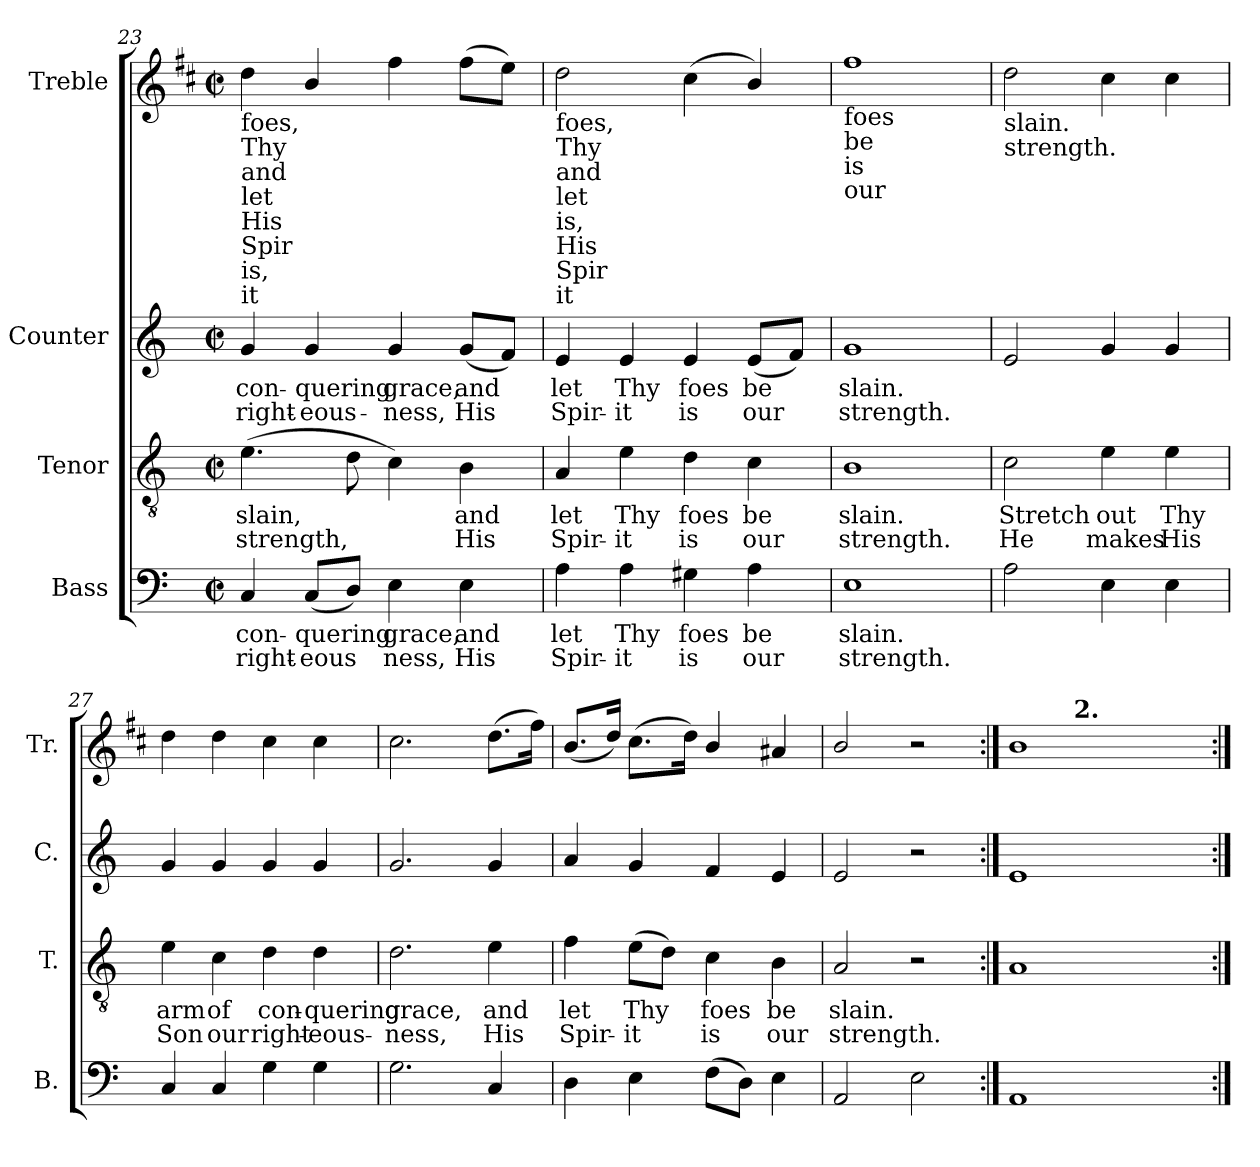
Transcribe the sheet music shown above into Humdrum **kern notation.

**kern	**text	**text	**kern	**text	**text	**kern	**text	**text	**kern
*part4	*part4	*part4	*part3	*part3	*part3	*part2	*part2	*part2	*part1
*staff4	*staff4	*staff4	*staff3	*staff3	*staff3	*staff2	*staff2	*staff2	*staff1
*I"Bass	*	*	*I"Tenor	*	*	*I"Counter	*	*	*I"Treble
*I'B.	*	*	*I'T.	*	*	*I'C.	*	*	*I'Tr.
*clefF4	*	*	*clefGv2	*	*	*clefG2	*	*	*clefG2
*	*	*	*	*	*	*	*	*	*ITrd1c2
*k[]	*	*	*k[]	*	*	*k[]	*	*	*k[]
*C:	*	*	*C:	*	*	*C:	*	*	*C:
*M2/2	*	*	*M2/2	*	*	*M2/2	*	*	*M2/2
*met(c|)	*	*	*met(c|)	*	*	*met(c|)	*	*	*met(c|)
=23	=23	=23	=23	=23	=23	=23	=23	=23	=23
!	!	!	!	!	!	!	!	!	!LO:TX:b:t=foes,
!	!	!	!	!	!	!	!	!	!LO:TX:b:t=Thy
!	!	!	!	!	!	!	!	!	!LO:TX:b:t=and
!	!	!	!	!	!	!	!	!	!LO:TX:b:t=let
!	!	!	!	!	!	!	!	!	!LO:TX:b:t=His
!	!	!	!	!	!	!	!	!	!LO:TX:b:t=Spir
!	!	!	!	!	!	!	!	!	!LO:TX:b:t=is,
!	!	!	!	!	!	!	!	!	!LO:TX:b:t=it
!	!LO:LY:b:cj	!LO:LY:b:cj	!	!LO:LY:b:cj	!LO:LY:b:cj	!	!LO:LY:b:cj	!LO:LY:b:cj	!
4C/	con-	-right-	(>4.e\	slain,	strength,	4g/	con-	-right-	4cc\
!	!LO:LY:b:cj	!LO:LY:b:cj	!	!	!	!	!LO:LY:b:cj	!LO:LY:b:cj	!
(<8C/L	-quering	eous-	.	.	.	4g/	-quering	eous-	4a/
!	!LO:LY:b:cj	!LO:LY:b:cj	!	!LO:LY:b:cj	!LO:LY:b:cj	!	!	!	!
8D/J)	--	-	8d\	.	.	.	.	.	.
!	!LO:LY:b:cj	!LO:LY:b:cj	!	!LO:LY:b:cj	!LO:LY:b:cj	!	!LO:LY:b:cj	!LO:LY:b:cj	!
4E\	grace,	ness,	4c\)	.	.	4g/	-grace,	ness,	4ee\
!	!LO:LY:b:cj	!LO:LY:b:cj	!	!LO:LY:b:cj	!LO:LY:b:cj	!	!LO:LY:b:cj	!LO:LY:b:cj	!
4E\	and	His	4B\	and	His	(<8g/L	and	His	(>8ee\L
!	!	!	!	!	!	!	!LO:LY:b:cj	!LO:LY:b:cj	!
.	.	.	.	.	.	8f/J)	.	.	8dd\J)
=24	=24	=24	=24	=24	=24	=24	=24	=24	=24
!	!	!	!	!	!	!	!	!	!LO:TX:b:t=foes,
!	!	!	!	!	!	!	!	!	!LO:TX:b:t=Thy
!	!	!	!	!	!	!	!	!	!LO:TX:b:t=and
!	!	!	!	!	!	!	!	!	!LO:TX:b:t=let
!	!	!	!	!	!	!	!	!	!LO:TX:b:t=is,
!	!	!	!	!	!	!	!	!	!LO:TX:b:t=His
!	!	!	!	!	!	!	!	!	!LO:TX:b:t=Spir
!	!	!	!	!	!	!	!	!	!LO:TX:b:t=it
!	!LO:LY:b:cj	!LO:LY:b:cj	!	!LO:LY:b:cj	!LO:LY:b:cj	!	!LO:LY:b:cj	!LO:LY:b:cj	!
4A\	let	Spir-	4A/	let	Spir-	4e/	let	Spir-	2cc\
!	!LO:LY:b:cj	!LO:LY:b:cj	!	!LO:LY:b:cj	!LO:LY:b:cj	!	!LO:LY:b:cj	!LO:LY:b:cj	!
4A\	-Thy	it	4e\	-Thy	it	4e/	-Thy	it	.
!	!LO:LY:b:cj	!LO:LY:b:cj	!	!LO:LY:b:cj	!LO:LY:b:cj	!	!LO:LY:b:cj	!LO:LY:b:cj	!
4G#X\	foes	is	4d\	foes	is	4e/	foes	is	(>4b\
!	!LO:LY:b:cj	!LO:LY:b:cj	!	!LO:LY:b:cj	!LO:LY:b:cj	!	!LO:LY:b:cj	!LO:LY:b:cj	!
4A\	be	our	4c\	be	our	(<8e/L	be	our	4a/)
!	!	!	!	!	!	!	!LO:LY:b:cj	!LO:LY:b:cj	!
.	.	.	.	.	.	8f/J)	.	.	.
=25	=25	=25	=25	=25	=25	=25	=25	=25	=25
!	!	!	!	!	!	!	!	!	!LO:TX:b:t=foes
!	!	!	!	!	!	!	!	!	!LO:TX:b:t=be
!	!	!	!	!	!	!	!	!	!LO:TX:b:t=is
!	!	!	!	!	!	!	!	!	!LO:TX:b:t=our
!	!LO:LY:b:cj	!LO:LY:b:cj	!	!LO:LY:b:cj	!LO:LY:b:cj	!	!LO:LY:b:cj	!LO:LY:b:cj	!
1E	slain.	strength.	1B	slain.	strength.	1g	slain.	strength.	1ee
!!LO:LB:g=z
=26	=26	=26	=26	=26	=26	=26	=26	=26	=26
!	!	!	!	!	!	!	!	!	!LO:TX:b:t=slain.
!	!	!	!	!	!	!	!	!	!LO:TX:b:t=strength.
!	!LO:LY:b:cj	!	!	!LO:LY:b:cj	!LO:LY:b:cj	!	!LO:LY:b:cj	!	!
2A\	.	.	2c\	Stretch	He	2e/	.	.	2cc\
!	!LO:LY:b:cj	!	!	!LO:LY:b:cj	!LO:LY:b:cj	!	!LO:LY:b:cj	!	!
4E\	.	.	4e\	out	makes	4g/	.	.	4b\
!	!LO:LY:b:cj	!	!	!LO:LY:b:cj	!LO:LY:b:cj	!	!LO:LY:b:cj	!	!
4E\	.	.	4e\	Thy	His	4g/	.	.	4b\
=27	=27	=27	=27	=27	=27	=27	=27	=27	=27
!	!LO:LY:b:cj	!	!	!LO:LY:b:cj	!LO:LY:b:cj	!	!LO:LY:b:cj	!	!
4C/	.	.	4e\	arm	Son	4g/	.	.	4cc\
!	!LO:LY:b:cj	!	!	!LO:LY:b:cj	!LO:LY:b:cj	!	!LO:LY:b:cj	!	!
4C/	.	.	4c\	of	our	4g/	.	.	4cc\
!	!LO:LY:b:cj	!	!	!LO:LY:b:cj	!LO:LY:b:cj	!	!LO:LY:b:cj	!	!
4G\	.	.	4d\	con-	-right-	4g/	.	.	4b\
!	!LO:LY:b:cj	!	!	!LO:LY:b:cj	!LO:LY:b:cj	!	!LO:LY:b:cj	!	!
4G\	.	.	4d\	-quering	eous-	4g/	.	.	4b\
=28	=28	=28	=28	=28	=28	=28	=28	=28	=28
!	!LO:LY:b:cj	!	!	!LO:LY:b:cj	!LO:LY:b:cj	!	!LO:LY:b:cj	!	!
2.G\	.	.	2.d\	-grace,	ness,	2.g/	.	.	2.b\
!	!LO:LY:b:cj	!	!	!LO:LY:b:cj	!LO:LY:b:cj	!	!LO:LY:b:cj	!	!
4C/	.	.	4e\	and	His	4g/	.	.	(>8.cc\L
.	.	.	.	.	.	.	.	.	16ee\J)
=29	=29	=29	=29	=29	=29	=29	=29	=29	=29
!	!LO:LY:b:cj	!	!	!LO:LY:b:cj	!LO:LY:b:cj	!	!LO:LY:b:cj	!	!
4D\	.	.	4f\	let	Spir-	4a/	.	.	(<8.a/L
.	.	.	.	.	.	.	.	.	16cc/J)
!	!LO:LY:b:cj	!	!	!LO:LY:b:cj	!LO:LY:b:cj	!	!LO:LY:b:cj	!	!
4E\	.	.	(>8e\L	-Thy	it	4g/	.	.	(>8.b\L
!	!	!	!	!LO:LY:b:cj	!LO:LY:b:cj	!	!	!	!
.	.	.	8d\J)	.	.	.	.	.	.
.	.	.	.	.	.	.	.	.	16cc\J)
!	!LO:LY:b:cj	!	!	!LO:LY:b:cj	!LO:LY:b:cj	!	!LO:LY:b:cj	!	!
(>8F\L	.	.	4c\	foes	is	4f/	.	.	4a/
!	!LO:LY:b:cj	!	!	!	!	!	!	!	!
8D\J)	.	.	.	.	.	.	.	.	.
!	!LO:LY:b:cj	!	!	!LO:LY:b:cj	!LO:LY:b:cj	!	!LO:LY:b:cj	!	!
4E\	.	.	4B\	be	our	4e/	.	.	4g#X/
=30	=30	=30	=30	=30	=30	=30	=30	=30	=30
!	!LO:LY:b:cj	!	!	!LO:LY:b:cj	!LO:LY:b:cj	!	!LO:LY:b:cj	!	!
2AA/	.	.	2A/	slain.	strength.	2e/	.	.	2a/
!	!LO:LY:b:cj	!	!	!	!	!	!	!	!
2E\	.	.	2r	.	.	2r	.	.	2r
=31:|!	=31:|!	=31:|!	=31:|!	=31:|!	=31:|!	=31:|!	=31:|!	=31:|!	=31:|!
*	*	*	*	*	*	*	*	*	*^
1AA	.	.	1A	.	.	1e	.	.	1a	8ryy
.	.	.	.	.	.	.	.	.	.	16ryy
.	.	.	.	.	.	.	.	.	.	64ryy
!	!	!	!	!	!	!	!	!	!	!LO:TX:a:B:t=2.
.	.	.	.	.	.	.	.	.	.	2ryy
.	.	.	.	.	.	.	.	.	.	4ryy
.	.	.	.	.	.	.	.	.	.	32.ryy
*	*	*	*	*	*	*	*	*	*v	*v
=:|!	=:|!	=:|!	=:|!	=:|!	=:|!	=:|!	=:|!	=:|!	=:|!
*-	*-	*-	*-	*-	*-	*-	*-	*-	*-
